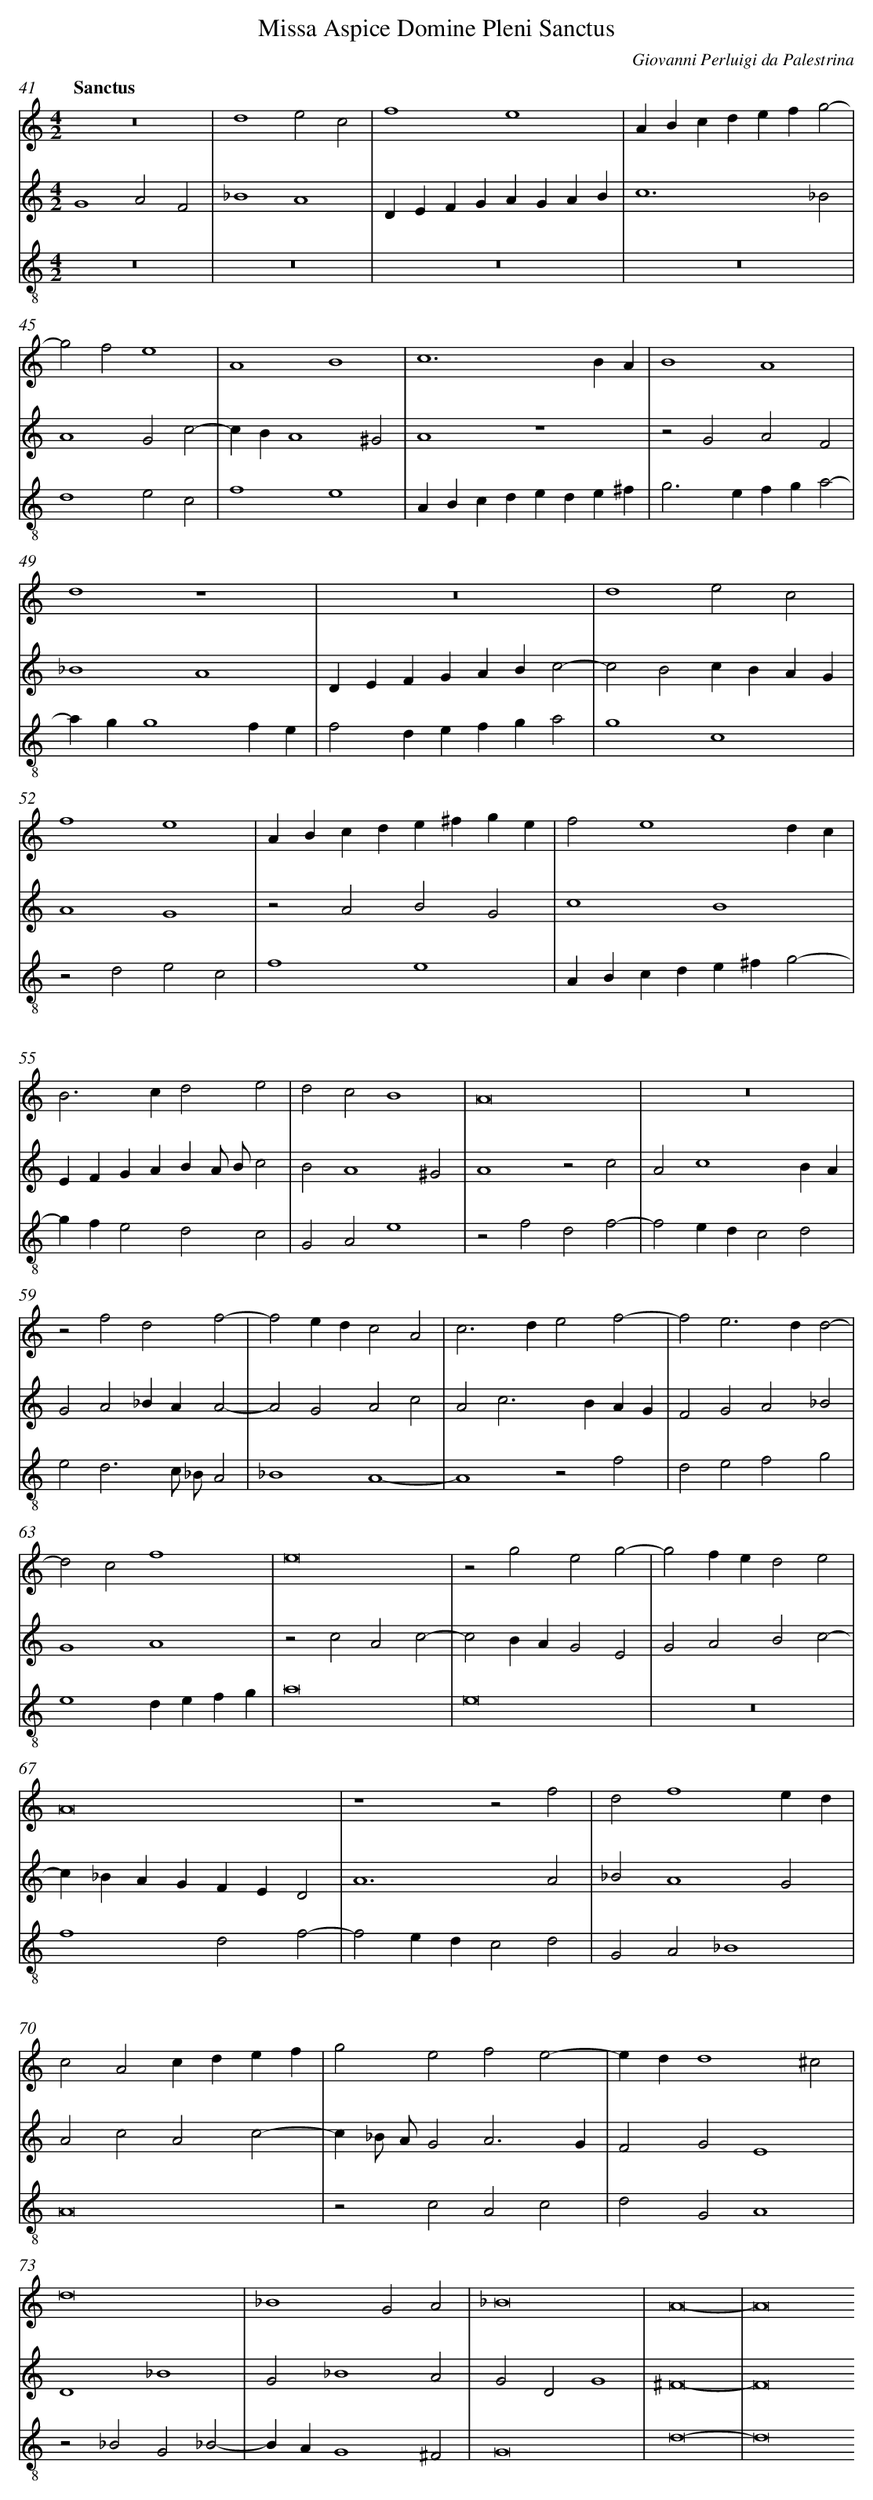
X:1
T: Missa Aspice Domine Pleni Sanctus
C: Giovanni Perluigi da Palestrina
L: 1/4
M: 4/2
Q: "Sanctus"
V: 1 clef=treble
V: 2 clef=treble
V: 3 clef=treble-8
K: C
[V:1] z8 |
[V:2] G4A2F2 |
[V:3] z8 |
[V:1] d4e2c2 |
[V:2] _B4A4 |
[V:3] z8 |
[V:1] f4e4 |
[V:2] DEFGAGAB |
[V:3] z8 |
[V:1] ABcdefg2- |
[V:2] c6_B2 |
[V:3] z8 |
[V:1] g2f2e4 |
[V:2] A4G2c2- |
[V:3] d4e2c2 |
[V:1] A4B4 |
[V:2] cBA4^G2 |
[V:3] f4e4 |
[V:1] c6BA |
[V:2] A4z4 |
[V:3] ABcdede^f |
[V:1] B4A4 |
[V:2] z2G2A2F2 |
[V:3] g2>e2fga2- |
[V:1] d4z4 |
[V:2] _B4A4 |
[V:3] agg4fe |
[V:1] z8 |
[V:2] DEFGABc2- |
[V:3] f2defga2 |
[V:1] d4e2c2 |
[V:2] c2B2cBAG |
[V:3] g4c4 |
[V:1] f4e4 |
[V:2] A4G4 |
[V:3] z2d2e2c2 |
[V:1] ABcde^fge |
[V:2] z2A2B2G2 |
[V:3] f4e4 |
[V:1] f2e4dc |
[V:2] c4B4 |
[V:3] ABcde^fg2- |
[V:1] B2>c2d2e2 |
[V:2] EFGABA/ B/c2 |
[V:3] gfe2d2c2 |
[V:1] d2c2B4 |
[V:2] B2A4^G2 |
[V:3] G2A2e4 |
[V:1] A8 |
[V:2] A4z2c2 |
[V:3] z2f2d2f2- |
[V:1] z8 |
[V:2] A2c4BA |
[V:3] f2edc2d2 |
[V:1] z2f2d2f2- |
[V:2] G2A2_BAA2- |
[V:3] e2d3c/ _B/A2 |
[V:1] f2edc2A2 |
[V:2] A2G2A2c2 |
[V:3] _B4A4- |
[V:1] c2>d2e2f2- |
[V:2] A2c2>B2AG |
[V:3] A4z2f2 |
[V:1] f2e2>d2d2- |
[V:2] F2G2A2_B2 |
[V:3] d2e2f2g2 |
[V:1] d2c2f4 |
[V:2] G4A4 |
[V:3] e4defg |
[V:1] e8 |
[V:2] z2c2A2c2- |
[V:3] a8 |
[V:1] z2g2e2g2- |
[V:2] c2BAG2E2 |
[V:3] e8 |
[V:1] g2fed2e2 |
[V:2] G2A2B2c2- |
[V:3] z8 |
[V:1] A8 |
[V:2] c_BAGFED2 |
[V:3] f4d2f2- |
[V:1] z4z2f2 |
[V:2] A6A2 |
[V:3] f2edc2d2 |
[V:1] d2f4ed |
[V:2] _B2A4G2 |
[V:3] G2A2_B4 |
[V:1] c2A2cdef |
[V:2] A2c2A2c2- |
[V:3] A8 |
[V:1] g2e2f2e2- |
[V:2] c_B/ A/G2A3G |
[V:3] z2c2A2c2 |
[V:1] edd4^c2 |
[V:2] F2G2E4 |
[V:3] d2G2A4 |
[V:1] d8 |
[V:2] D4_B4 |
[V:3] z2_B2G2_B2- |
[V:1] _B4G2A2 |
[V:2] G2_B4A2 |
[V:3] BAG4^F2 |
[V:1] _B8 |
[V:2] G2D2G4 |
[V:3] G8 |
[V:1] A8- |
[V:2] ^F8- |
[V:3] d8- |
[V:1] A8
[V:2] F8
[V:3] d8
